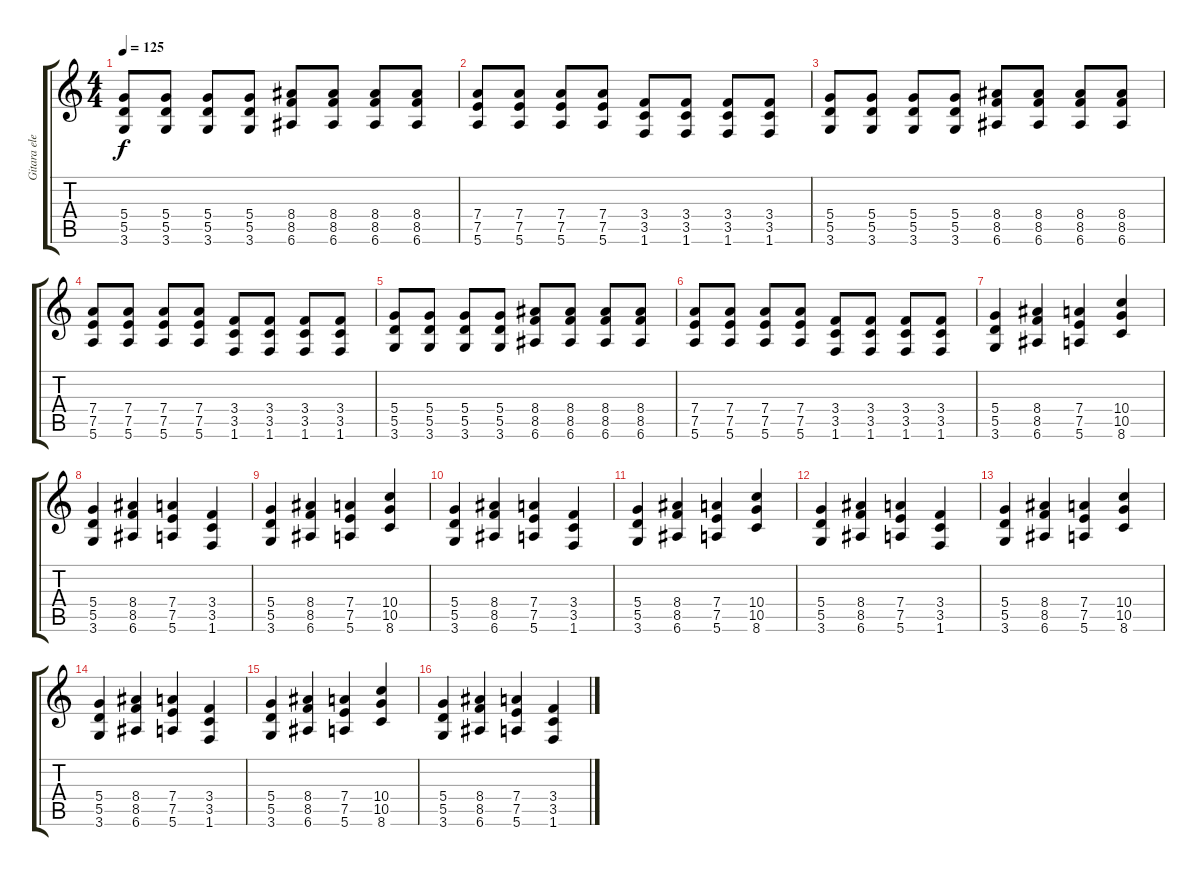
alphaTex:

\track ("Gitara elektryczna (II)" "Gitara ele") {instrument distortionguitar}
\staff {score tabs}
\tuning (E4 B3 G3 D3 A2 E2) {hide}
\ts (4 4)
\tempo 125
\clef g2
\ks c
(5.4 5.5 3.6).8{dy f} (5.4 5.5 3.6).8 (5.4 5.5 3.6).8 (5.4 5.5 3.6).8 (8.4 8.5 6.6).8 (8.4 8.5 6.6).8 (8.4 8.5 6.6).8 (8.4 8.5 6.6).8 |
(7.4 7.5 5.6).8 (7.4 7.5 5.6).8 (7.4 7.5 5.6).8 (7.4 7.5 5.6).8 (3.4 3.5 1.6).8 (3.4 3.5 1.6).8 (3.4 3.5 1.6).8 (3.4 3.5 1.6).8 |
(5.4 5.5 3.6).8 (5.4 5.5 3.6).8 (5.4 5.5 3.6).8 (5.4 5.5 3.6).8 (8.4 8.5 6.6).8 (8.4 8.5 6.6).8 (8.4 8.5 6.6).8 (8.4 8.5 6.6).8 |
(7.4 7.5 5.6).8 (7.4 7.5 5.6).8 (7.4 7.5 5.6).8 (7.4 7.5 5.6).8 (3.4 3.5 1.6).8 (3.4 3.5 1.6).8 (3.4 3.5 1.6).8 (3.4 3.5 1.6).8 |
(5.4 5.5 3.6).8 (5.4 5.5 3.6).8 (5.4 5.5 3.6).8 (5.4 5.5 3.6).8 (8.4 8.5 6.6).8 (8.4 8.5 6.6).8 (8.4 8.5 6.6).8 (8.4 8.5 6.6).8 |
(7.4 7.5 5.6).8 (7.4 7.5 5.6).8 (7.4 7.5 5.6).8 (7.4 7.5 5.6).8 (3.4 3.5 1.6).8 (3.4 3.5 1.6).8 (3.4 3.5 1.6).8 (3.4 3.5 1.6).8 |
(5.4 5.5 3.6).4 (8.4 8.5 6.6).4 (7.4 7.5 5.6).4 (10.4 10.5 8.6).4 |
(5.4 5.5 3.6).4 (8.4 8.5 6.6).4 (7.4 7.5 5.6).4 (3.4 3.5 1.6).4 |
(5.4 5.5 3.6).4 (8.4 8.5 6.6).4 (7.4 7.5 5.6).4 (10.4 10.5 8.6).4 |
(5.4 5.5 3.6).4 (8.4 8.5 6.6).4 (7.4 7.5 5.6).4 (3.4 3.5 1.6).4 |
(5.4 5.5 3.6).4 (8.4 8.5 6.6).4 (7.4 7.5 5.6).4 (10.4 10.5 8.6).4 |
(5.4 5.5 3.6).4 (8.4 8.5 6.6).4 (7.4 7.5 5.6).4 (3.4 3.5 1.6).4 |
(5.4 5.5 3.6).4 (8.4 8.5 6.6).4 (7.4 7.5 5.6).4 (10.4 10.5 8.6).4 |
(5.4 5.5 3.6).4 (8.4 8.5 6.6).4 (7.4 7.5 5.6).4 (3.4 3.5 1.6).4 |
(5.4 5.5 3.6).4 (8.4 8.5 6.6).4 (7.4 7.5 5.6).4 (10.4 10.5 8.6).4 |
(5.4 5.5 3.6).4 (8.4 8.5 6.6).4 (7.4 7.5 5.6).4 (3.4 3.5 1.6).4
